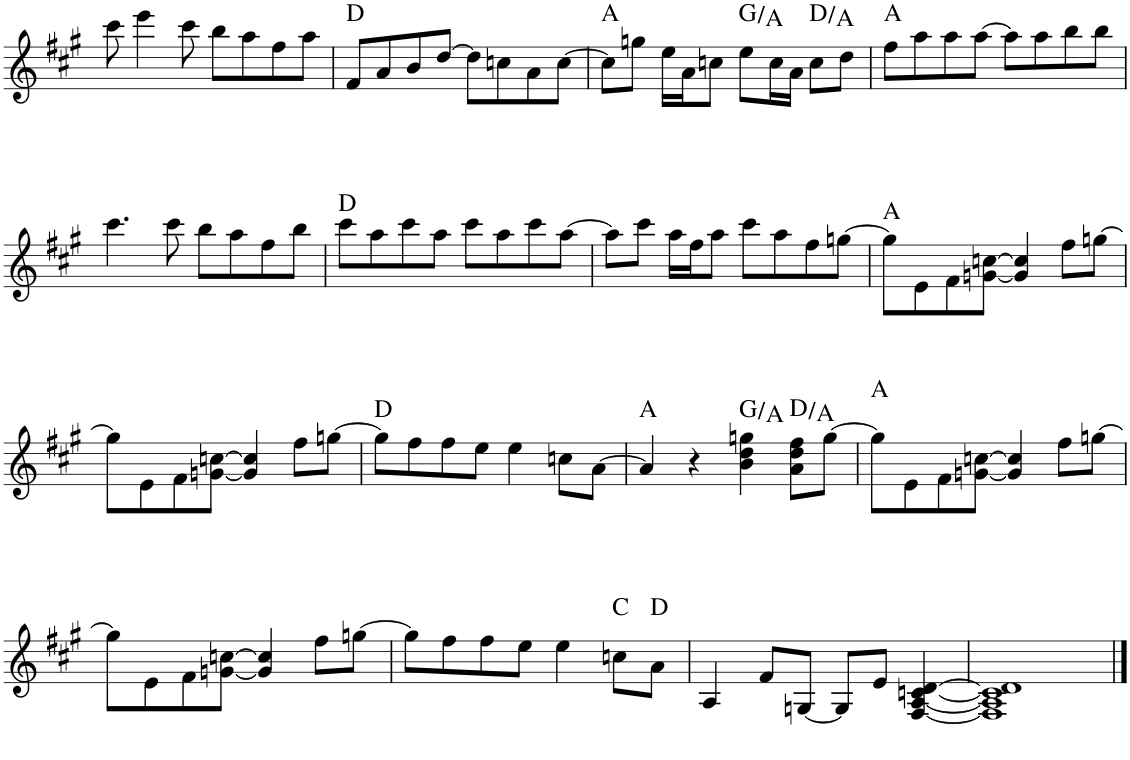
**kern	**harte
*part1	*part1
*staff1	*
*I"Piano	*
*I'Pno.	*
!!LO:PB:g=z
*clefG2	*
*k[f#c#g#]	*
*M4/4	*
=63	=63
8ccc#\	.
4eee\	.
8ccc#\	.
8bb\L	.
8aa\	.
8ff#\	.
8aa\J	.
=64	=64
8f#/L	D:maj
8a/	.
8b/	.
[8dd/J	.
8dd\L]	.
8ccn\	.
8a\	.
[8cc\J	.
=65	=65
8cc\L]	A:maj
8ggn\J	.
16ee\LL	.
16a\J	.
8ccn\J	.
8ee\L	G:maj/2
16cc\L	.
16a\JJ	.
8cc\L	D:maj/5
8dd\J	.
=66	=66
8ff#\L	A:maj
8aa\	.
8aa\	.
[8aa\J	.
8aa\L]	.
8aa\	.
8bb\	.
8bb\J	.
!!LO:LB:g=z
=67	=67
4.ccc#\	.
8ccc#\	.
8bb\L	.
8aa\	.
8ff#\	.
8bb\J	.
=68	=68
8ccc#\L	D:maj
8aa\	.
8ccc#\	.
8aa\J	.
8ccc#\L	.
8aa\	.
8ccc#\	.
[8aa\J	.
=69	=69
8aa\L]	.
8ccc#\J	.
16aa\LL	.
16ff#\J	.
8aa\J	.
8ccc#\L	.
8aa\	.
8ff#\	.
[8ggn\J	.
=70	=70
8gg\L]	A:maj
8e\	.
8f#\	.
[8gn\ [8ccn\J	.
4g/] 4cc/]	.
8ff#\L	.
[8ggn\J	.
!!LO:LB:g=z
=71	=71
8gg\L]	.
8e\	.
8f#\	.
[8gn\ [8ccn\J	.
4g/] 4cc/]	.
8ff#\L	.
[8ggn\J	.
=72	=72
8gg\L]	D:maj
8ff#\	.
8ff#\	.
8ee\J	.
4ee\	.
8ccn\L	.
[8a\J	.
=73	=73
4a/]	A:maj
4r	.
4b\ 4dd\ 4ggn\	G:maj/2
8a\ 8dd\ 8ff#\L	D:maj/5
[8gg\J	.
=74	=74
8gg\L]	A:maj
8e\	.
8f#\	.
[8gn\ [8ccn\J	.
4g/] 4cc/]	.
8ff#\L	.
[8ggn\J	.
!!LO:LB:g=z
=75	=75
8gg\L]	.
8e\	.
8f#\	.
[8gn\ [8ccn\J	.
4g/] 4cc/]	.
8ff#\L	.
[8ggn\J	.
=76	=76
8gg\L]	.
8ff#\	.
8ff#\	.
8ee\J	.
4ee\	.
8ccn\L	C:maj
8a\J	D:maj
=77	=77
4A/	.
8f#/L	.
[8Gn/J	.
8G/L]	.
8e/J	.
[4F#/ [4A/ [4cn/ [4d/	.
=78	=78
1F#] 1A] 1c] 1d]	.
==	==
*-	*-
